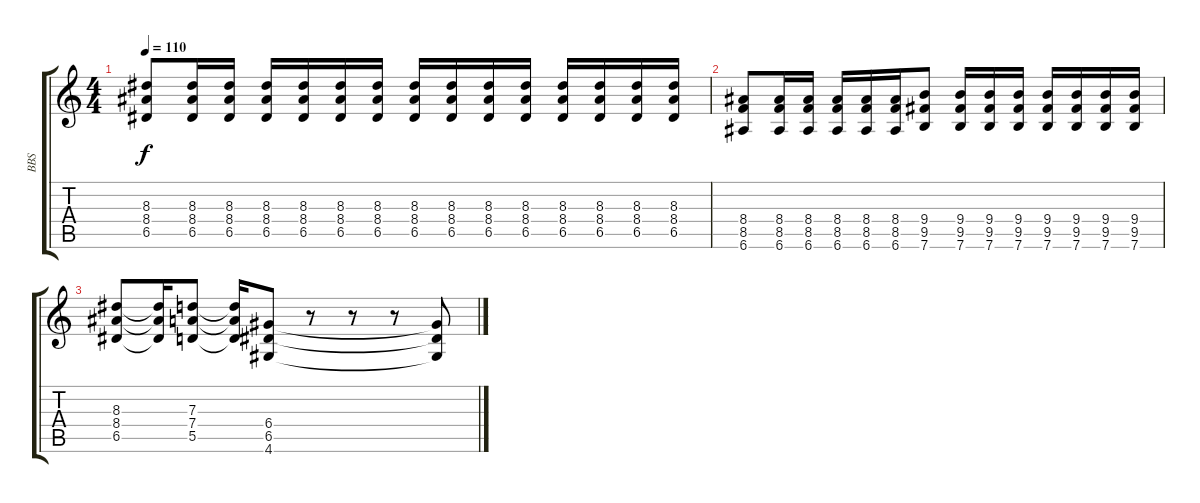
\track ("BBS" "BBS") {instrument distortionguitar}
\staff {score tabs}
\tuning (E4 B3 G3 D3 A2 E2) {hide}
\ts (4 4)
\tempo 110
\clef g2
\ks c
(8.3 8.4 6.5).8{dy f} (8.3 8.4 6.5).16 (8.3 8.4 6.5).16 (8.3 8.4 6.5).16 (8.3 8.4 6.5).16 (8.3 8.4 6.5).16 (8.3 8.4 6.5).16 (8.3 8.4 6.5).16 (8.3 8.4 6.5).16 (8.3 8.4 6.5).16 (8.3 8.4 6.5).16 (8.3 8.4 6.5).16 (8.3 8.4 6.5).16 (8.3 8.4 6.5).16 (8.3 8.4 6.5).16 |
(8.4 8.5 6.6).8 (8.4 8.5 6.6).16 (8.4 8.5 6.6).16 (8.4 8.5 6.6).16 (8.4 8.5 6.6).16 (8.4 8.5 6.6).16 (9.4 9.5 7.6).8 (9.4 9.5 7.6).16 (9.4 9.5 7.6).16 (9.4 9.5 7.6).16 (9.4 9.5 7.6).16 (9.4 9.5 7.6).16 (9.4 9.5 7.6).16 (9.4 9.5 7.6).16 |
(8.3 8.4 6.5).8 (8.3{t} 8.4{t} 6.5{t}).16 (7.3 7.4 5.5).8 (7.3{t} 7.4{t} 5.5{t}).16 (6.4 6.5 4.6).8 r.8 r.8 r.8 (6.4{t} 6.5{t} 4.6{t}).8
